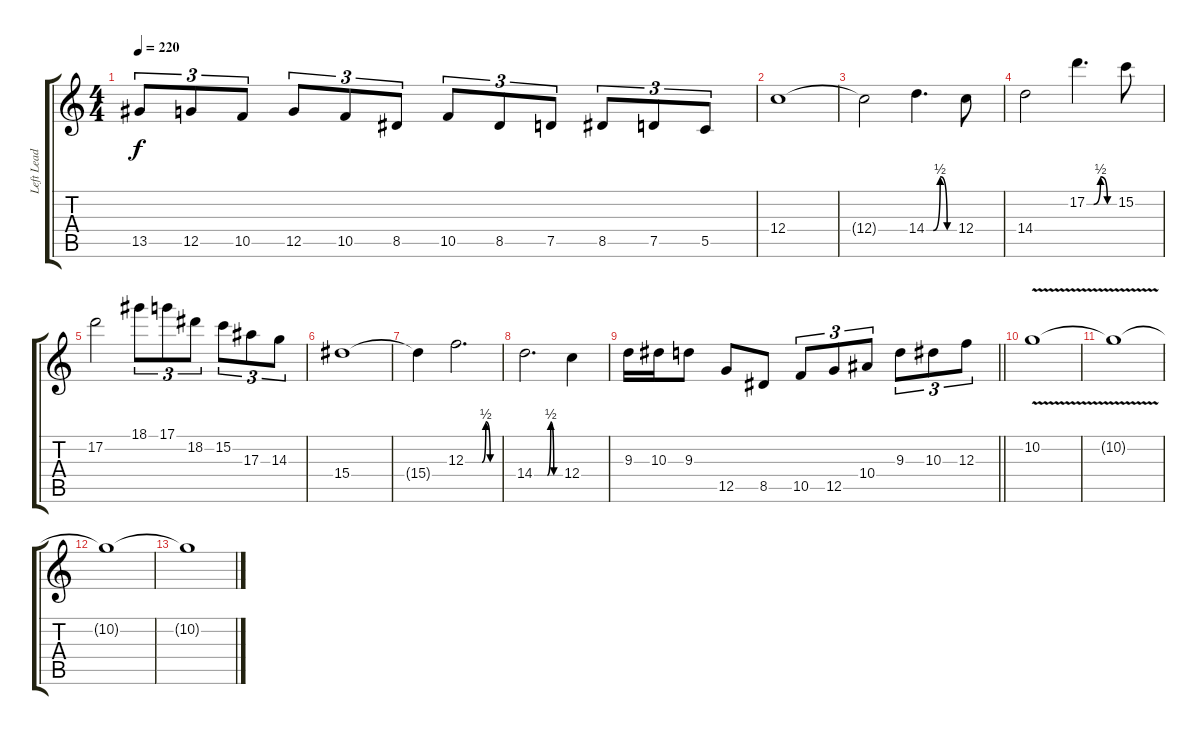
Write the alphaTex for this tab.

\track ("Left Lead 1" "Left Lead ") {instrument distortionguitar}
\staff {score tabs}
\tuning (D4 A3 F3 C3 G2 C2) {hide}
\ts (4 4)
\tempo 220
\clef g2
\ks c
13.5.8{tu (3 2) dy f} 12.5.8{tu (3 2)} 10.5.8{tu (3 2)} 12.5.8{tu (3 2)} 10.5.8{tu (3 2)} 8.5.8{tu (3 2)} 10.5.8{tu (3 2)} 8.5.8{tu (3 2)} 7.5.8{tu (3 2)} 8.5.8{tu (3 2)} 7.5.8{tu (3 2)} 5.5.8{tu (3 2)} |
12.4.1 |
12.4{t}.2 14.4{be (custom 0 0 15 0 30 2 45 0 60 0)}.4{d} 12.4.8 |
14.4.2 17.2{be (custom 0 0 15 0 30 2 45 0 60 0)}.4{d} 15.2.8 |
17.2.2 18.1.8{tu (3 2)} 17.1.8{tu (3 2)} 18.2.8{tu (3 2)} 15.2.8{tu (3 2)} 17.3.8{tu (3 2)} 14.3.8{tu (3 2)} |
15.4.1 |
15.4{t}.4 12.3{be (custom 0 0 30 0 37 2 45 0 60 0)}.2{d} |
14.4{be (custom 0 0 30 0 38 2 45 0 60 0)}.2{d} 12.4.4 |
\barLineRight lightlight
9.3.16 10.3.16 9.3.8 12.5.8 8.5.8 10.5.8{tu (3 2)} 12.5.8{tu (3 2)} 10.4.8{tu (3 2)} 9.3.8{tu (3 2)} 10.3.8{tu (3 2)} 12.3.8{tu (3 2)} |
\section ("" "")
10.2{v}.1{volume 0} |
10.2{t}.1 |
10.2{t}.1 |
10.2{t}.1
